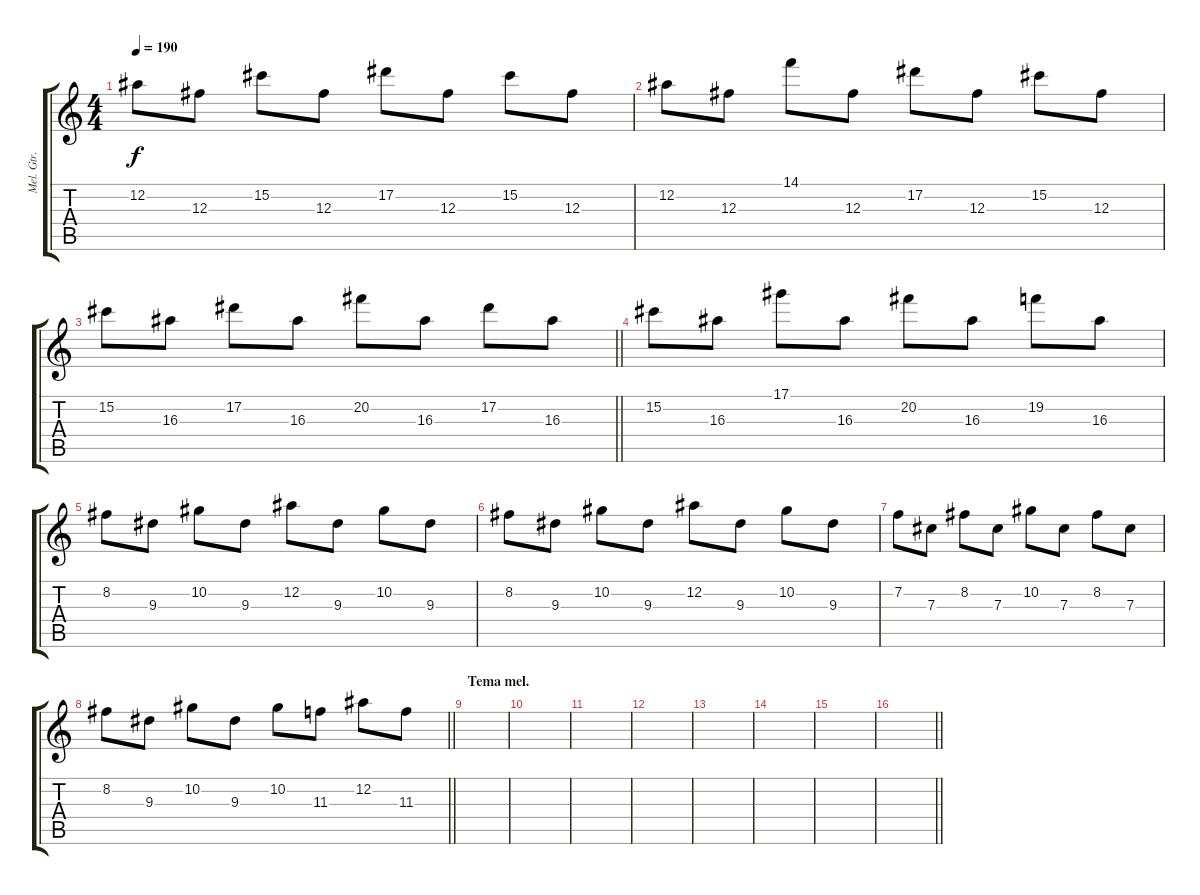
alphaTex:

\track ("Mel. Gtr." "Mel. Gtr.") {instrument distortionguitar}
\staff {score tabs}
\tuning (Eb4 Bb3 Gb3 Db3 Ab2 Eb2) {hide}
\ts (4 4)
\tempo 190
\clef g2
\ks c
12.2.8{dy f} 12.3.8 15.2.8 12.3.8 17.2.8 12.3.8 15.2.8 12.3.8 |
12.2.8 12.3.8 14.1.8 12.3.8 17.2.8 12.3.8 15.2.8 12.3.8 |
\barLineRight lightlight
15.2.8 16.3.8 17.2.8 16.3.8 20.2.8 16.3.8 17.2.8 16.3.8 |
15.2.8 16.3.8 17.1.8 16.3.8 20.2.8 16.3.8 19.2.8 16.3.8 |
8.2.8 9.3.8 10.2.8 9.3.8 12.2.8 9.3.8 10.2.8 9.3.8 |
8.2.8 9.3.8 10.2.8 9.3.8 12.2.8 9.3.8 10.2.8 9.3.8 |
7.2.8 7.3.8 8.2.8 7.3.8 10.2.8 7.3.8 8.2.8 7.3.8 |
\barLineRight lightlight
8.2.8 9.3.8 10.2.8 9.3.8 10.2.8 11.3.8 12.2.8 11.3.8 |
\section ("" "Tema mel.")
|
|
|
|
|
|
|
\barLineRight lightlight
